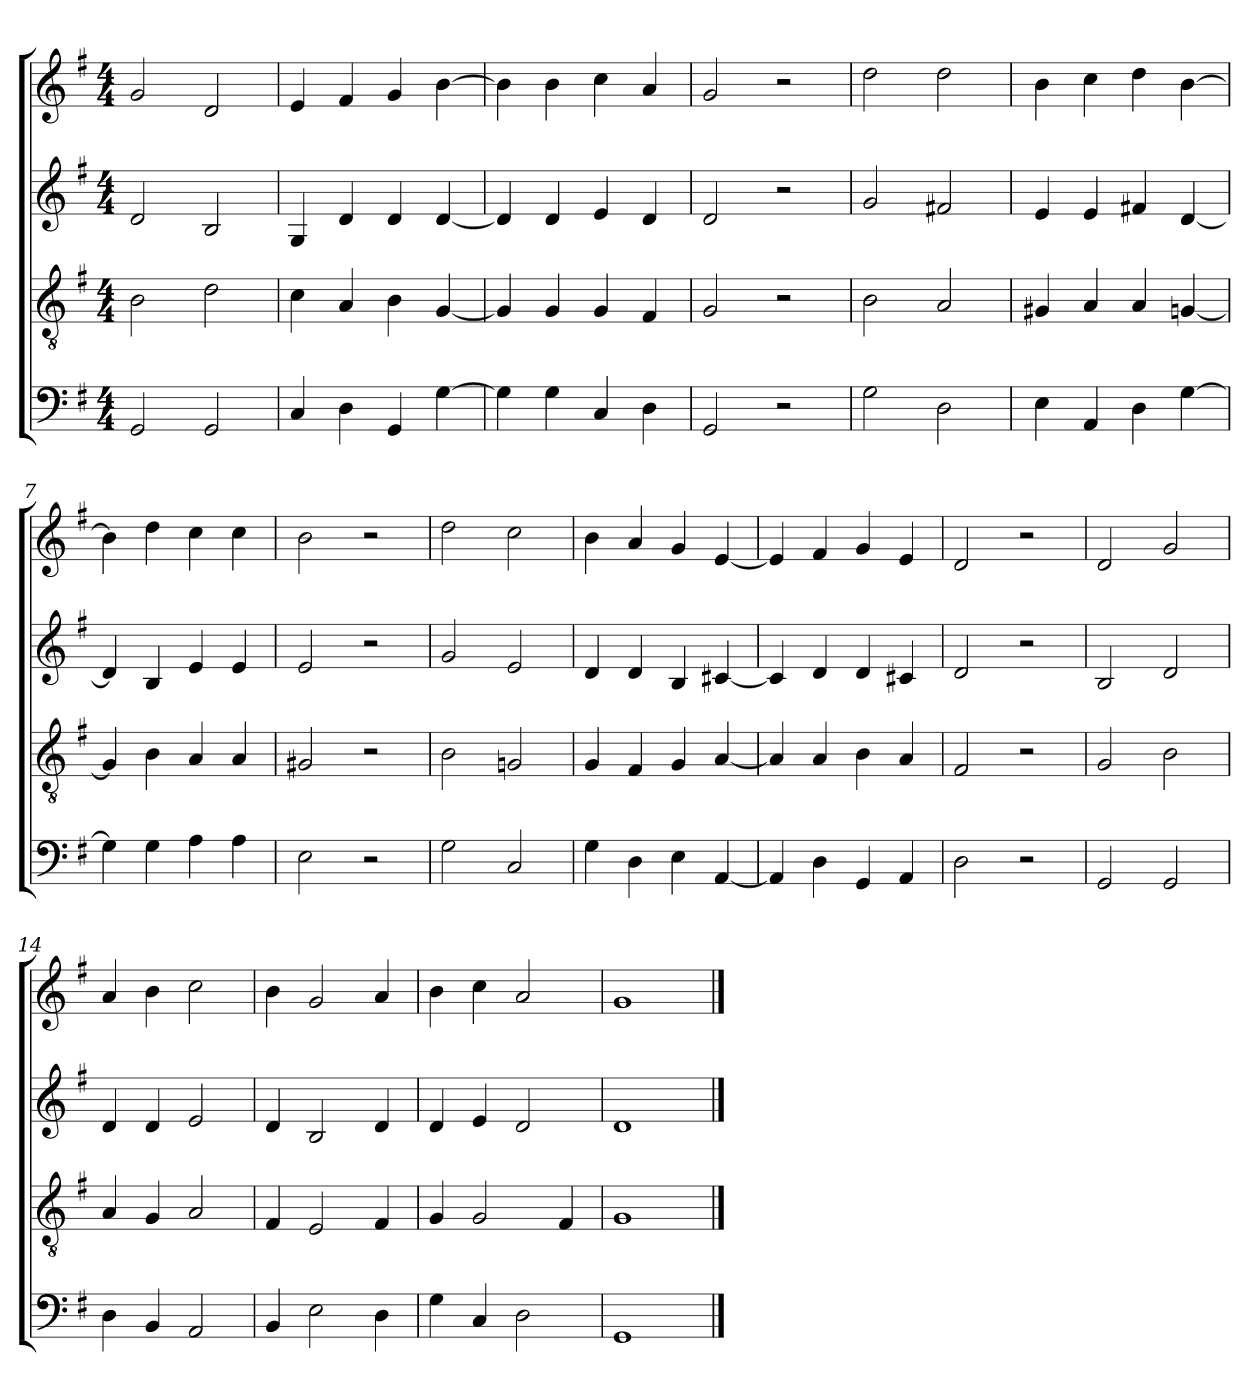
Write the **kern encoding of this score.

**kern	**kern	**kern	**kern
*part4	*part3	*part2	*part1
*staff4	*staff3	*staff2	*staff1
*clefF4	*clefGv2	*clefG2	*clefG2
*k[f#]	*k[f#]	*k[f#]	*k[f#]
*M4/4	*M4/4	*M4/4	*M4/4
=1	=1	=1	=1
2GG	2B	2d	2g
2GG	2d	2B	2d
=2	=2	=2	=2
4C	4c	4G	4e
4D	4A	4d	4f#
4GG	4B	4d	4g
[4G	[4G	[4d	[4b
=3	=3	=3	=3
4G]	4G]	4d]	4b]
4G	4G	4d	4b
4C	4G	4e	4cc
4D	4F#	4d	4a
=4	=4	=4	=4
2GG	2G	2d	2g
2r	2r	2r	2r
=5	=5	=5	=5
2G	2B	2g	2dd
2D	2A	2f#X	2dd
=6	=6	=6	=6
4E	4G#X	4e	4b
4AA	4A	4e	4cc
4D	4A	4f#X	4dd
[4G	[4Gn	[4d	[4b
=7	=7	=7	=7
4G]	4G]	4d]	4b]
4G	4B	4B	4dd
4A	4A	4e	4cc
4A	4A	4e	4cc
=8	=8	=8	=8
2E	2G#X	2e	2b
2r	2r	2r	2r
=9	=9	=9	=9
2G	2B	2g	2dd
2C	2Gn	2e	2cc
=10	=10	=10	=10
4G	4G	4d	4b
4D	4F#	4d	4a
4E	4G	4B	4g
[4AA	[4A	[4c#X	[4e
=11	=11	=11	=11
4AA]	4A]	4c#]	4e]
4D	4A	4d	4f#
4GG	4B	4d	4g
4AA	4A	4c#X	4e
=12	=12	=12	=12
2D	2F#	2d	2d
2r	2r	2r	2r
=13	=13	=13	=13
2GG	2G	2B	2d
2GG	2B	2d	2g
=14	=14	=14	=14
4D	4A	4d	4a
4BB	4G	4d	4b
2AA	2A	2e	2cc
=15	=15	=15	=15
4BB	4F#	4d	4b
2E	2E	2B	2g
4D	4F#	4d	4a
=16	=16	=16	=16
4G	4G	4d	4b
4C	2G	4e	4cc
2D	.	2d	2a
.	4F#	.	.
=17	=17	=17	=17
1GG	1G	1d	1g
==	==	==	==
*-	*-	*-	*-
